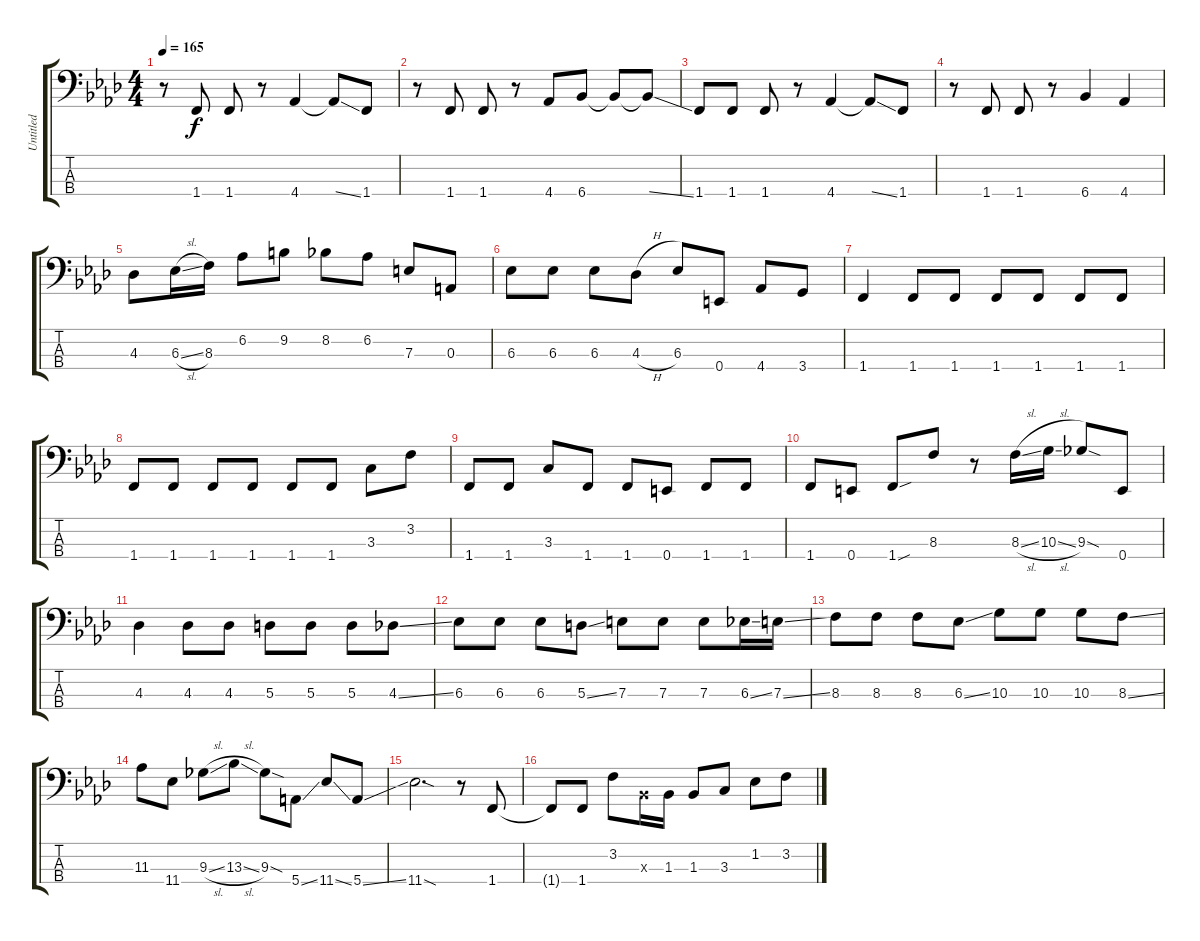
\track ("Untitled" "Untitled") {instrument electricbassfinger}
\staff {score tabs}
\tuning (G2 D2 A1 E1) {hide}
\ts (4 4)
\tempo 165
\clef f4
\ks ab
r.8{dy f} 1.4.8 1.4.8 r.8 4.4.4 4.4{ss t}.8 1.4.8 |
r.8 1.4.8 1.4.8 r.8 4.4.8 6.4.8 6.4{t}.8 6.4{ss t}.8 |
1.4.8 1.4.8 1.4.8 r.8 4.4.4 4.4{ss t}.8 1.4.8 |
r.8 1.4.8 1.4.8 r.8 6.4.4 4.4.4 |
4.3.8 6.3{sl}.16 8.3.16 6.2.8 9.2.8 8.2.8 6.2.8 7.3.8 0.3.8 |
6.3.8 6.3.8 6.3.8 4.3{h}.8 6.3.8 0.4.8 4.4.8 3.4.8 |
1.4.4 1.4.8 1.4.8 1.4.8 1.4.8 1.4.8 1.4.8 |
1.4.8 1.4.8 1.4.8 1.4.8 1.4.8 1.4.8 3.3.8 3.2.8 |
1.4.8 1.4.8 3.3.8 1.4.8 1.4.8 0.4.8 1.4.8 1.4.8 |
1.4.8 0.4.8 1.4{sou}.8 8.3.8 r.8 8.3{sl}.16 10.3{sl}.16 9.3{sod}.8 0.4.8 |
4.3.4 4.3.8 4.3.8 5.3.8 5.3.8 5.3.8 4.3{ss}.8 |
6.3.8 6.3.8 6.3.8 5.3{ss}.8 7.3.8 7.3.8 7.3.8 6.3{ss}.16 7.3{ss}.16 |
8.3.8 8.3.8 8.3.8 6.3{ss}.8 10.3.8 10.3.8 10.3.8 8.3{ss}.8 |
11.3.8 11.4.8 9.3{sl}.8 13.3{sl}.8 9.3{sod}.8 5.4{ss}.8 11.4{ss}.8 5.4{ss}.8 |
11.4{sod}.2{d} r.8 1.4.8 |
1.4{t}.8 1.4.8 3.2.8 1.3{x}.16 1.3.16 1.3.8 3.3.8 1.2.8 3.2.8
